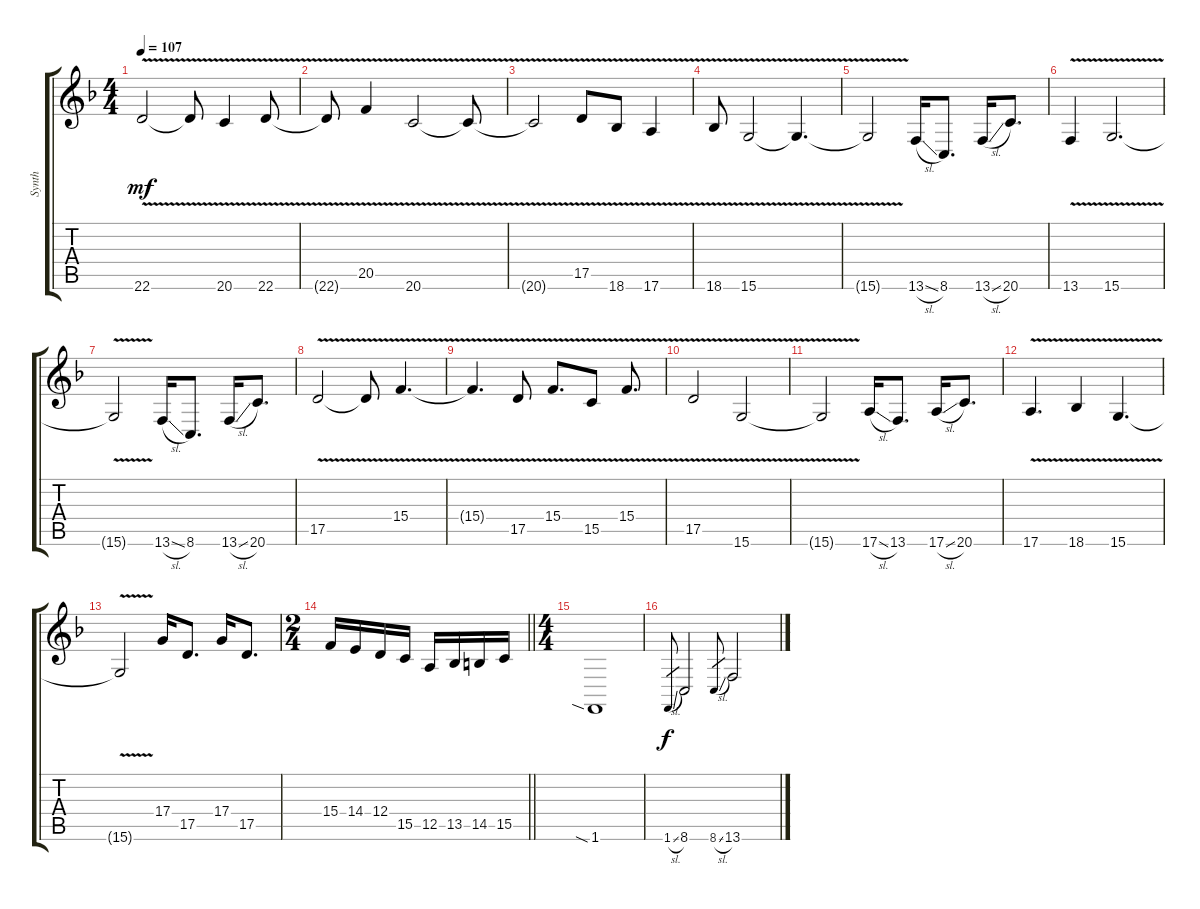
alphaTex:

\track ("Synth" "Synth") {instrument lead2sawtooth}
\staff {score tabs}
\tuning (E4 B3 G3 D3 A2 E2) {hide}
\ts (4 4)
\tempo 107
\clef g2
\ks f
22.6{v t}.2{dy mf} 22.6{v t}.8 20.6{v}.4 22.6{v}.8 |
22.6{v t}.8 20.5{v}.4 20.6{v}.2 20.6{v t}.8 |
20.6{v t}.2 17.5{v}.8 18.6{v}.8 17.6{v}.4 |
18.6{v}.8 15.6{v}.2 15.6{v t}.4{d} |
15.6{v t}.2 13.6{sl}.16 8.6.8{d} 13.6{sl}.16 20.6.8{d} |
13.6{v}.4 15.6{v}.2{d} |
15.6{v t}.2 13.6{sl}.16 8.6.8{d} 13.6{sl}.16 20.6.8{d} |
17.5{v}.2 17.5{v t}.8 15.4{v}.4{d} |
15.4{v t}.4{d} 17.5{v}.8 15.4{v}.8{d} 15.5{v}.8 15.4{v}.8{d} |
17.5{v}.2 15.6{v}.2 |
15.6{v t}.2 17.6{sl}.16 13.6.8{d} 17.6{sl}.16 20.6.8{d} |
17.6{v}.4{d} 18.6{v}.4 15.6{v}.4{d} |
15.6{v t}.2 17.4.16 17.5.8{d} 17.4.16 17.5.8{d} |
\ts (2 4)
\barLineRight lightlight
15.4.16 14.4.16 12.4.16 15.5.16 12.5.16 13.5.16 14.5.16 15.5.16 |
\ts (4 4)
1.6{sia}.1 |
1.6{sl}.8{gr dy f} 8.6.2 8.6{sl}.8{gr} 13.6.2
